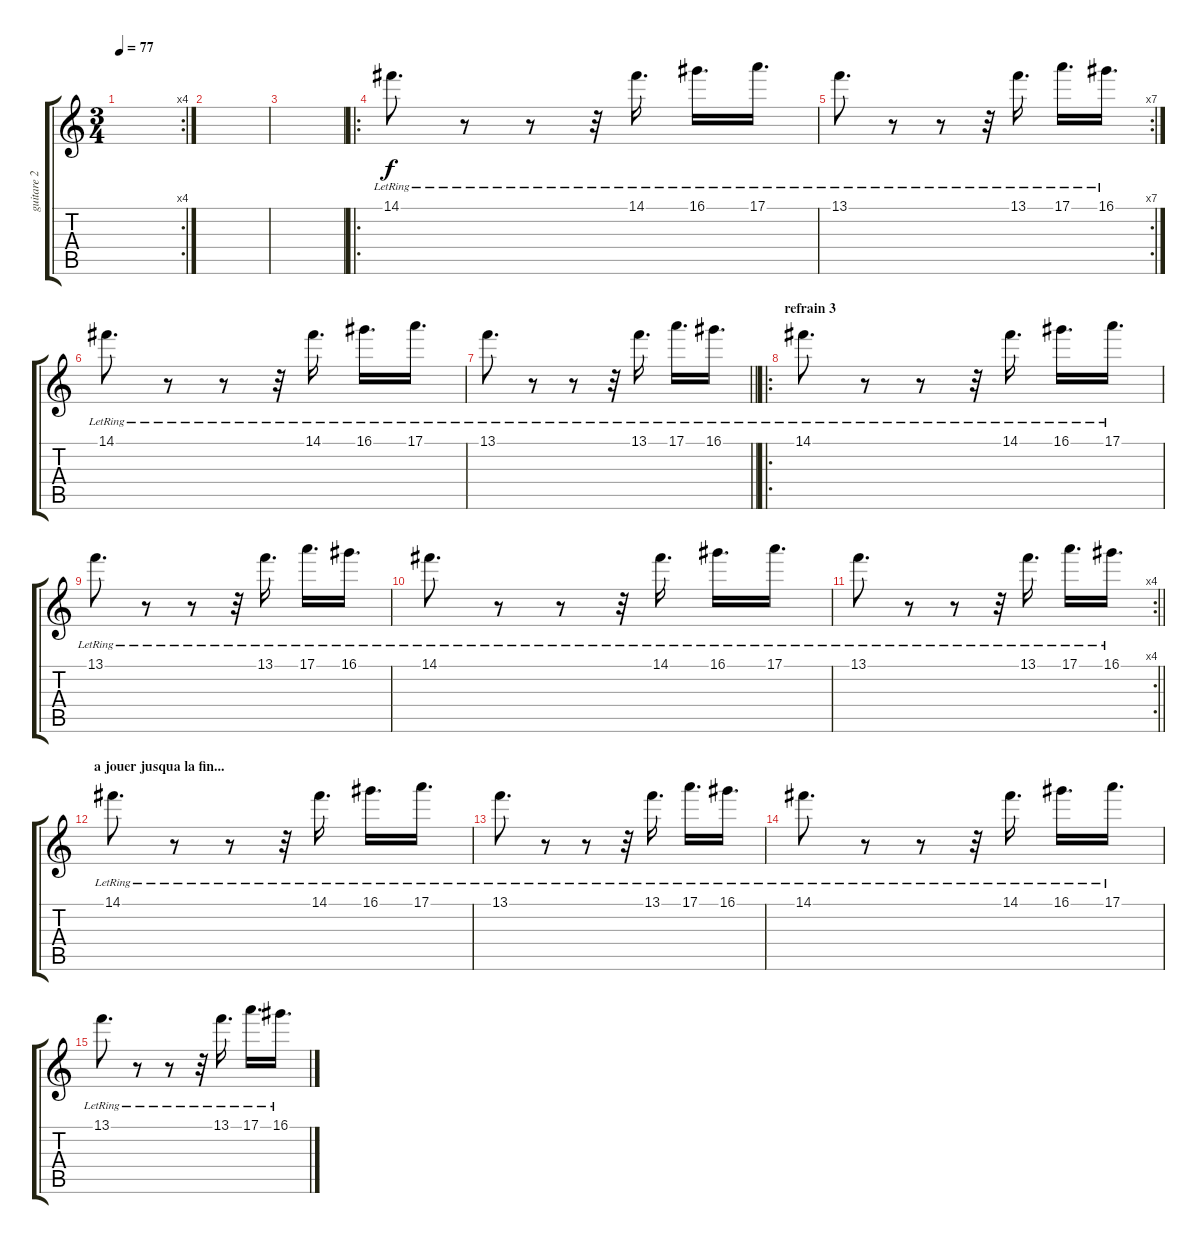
\track ("guitare 2" "guitare 2") {instrument electricguitarclean}
\staff {score tabs}
\tuning (E4 B3 G3 D3 A2 E2) {hide}
\rc 4
\ts (3 4)
\tempo 77
\clef g2
\ks c
|
|
|
\ro
14.1{lr}.8{d} r.8 r.8 r.32 14.1{lr}.16{d} 16.1{lr}.16{d} 17.1{lr}.16{d} |
\rc 7
13.1{lr}.8{d} r.8 r.8 r.32 13.1{lr}.16{d} 17.1{lr}.16{d} 16.1{lr}.16{d} |
14.1{lr}.8{d} r.8 r.8 r.32 14.1{lr}.16{d} 16.1{lr}.16{d} 17.1{lr}.16{d} |
\barLineRight lightlight
13.1{lr}.8{d} r.8 r.8 r.32 13.1{lr}.16{d} 17.1{lr}.16{d} 16.1{lr}.16{d} |
\ro
\section ("" "refrain 3")
14.1{lr}.8{d} r.8 r.8 r.32 14.1{lr}.16{d} 16.1{lr}.16{d} 17.1{lr}.16{d} |
13.1{lr}.8{d} r.8 r.8 r.32 13.1{lr}.16{d} 17.1{lr}.16{d} 16.1{lr}.16{d} |
14.1{lr}.8{d} r.8 r.8 r.32 14.1{lr}.16{d} 16.1{lr}.16{d} 17.1{lr}.16{d} |
\rc 4
\barLineRight lightlight
13.1{lr}.8{d} r.8 r.8 r.32 13.1{lr}.16{d} 17.1{lr}.16{d} 16.1{lr}.16{d} |
\section ("" "a jouer jusqua la fin...")
14.1{lr}.8{d} r.8 r.8 r.32 14.1{lr}.16{d} 16.1{lr}.16{d} 17.1{lr}.16{d} |
13.1{lr}.8{d} r.8 r.8 r.32 13.1{lr}.16{d} 17.1{lr}.16{d} 16.1{lr}.16{d} |
14.1{lr}.8{d} r.8 r.8 r.32 14.1{lr}.16{d} 16.1{lr}.16{d} 17.1{lr}.16{d} |
13.1{lr}.8{d} r.8 r.8 r.32 13.1{lr}.16{d} 17.1{lr}.16{d} 16.1{lr}.16{d}
